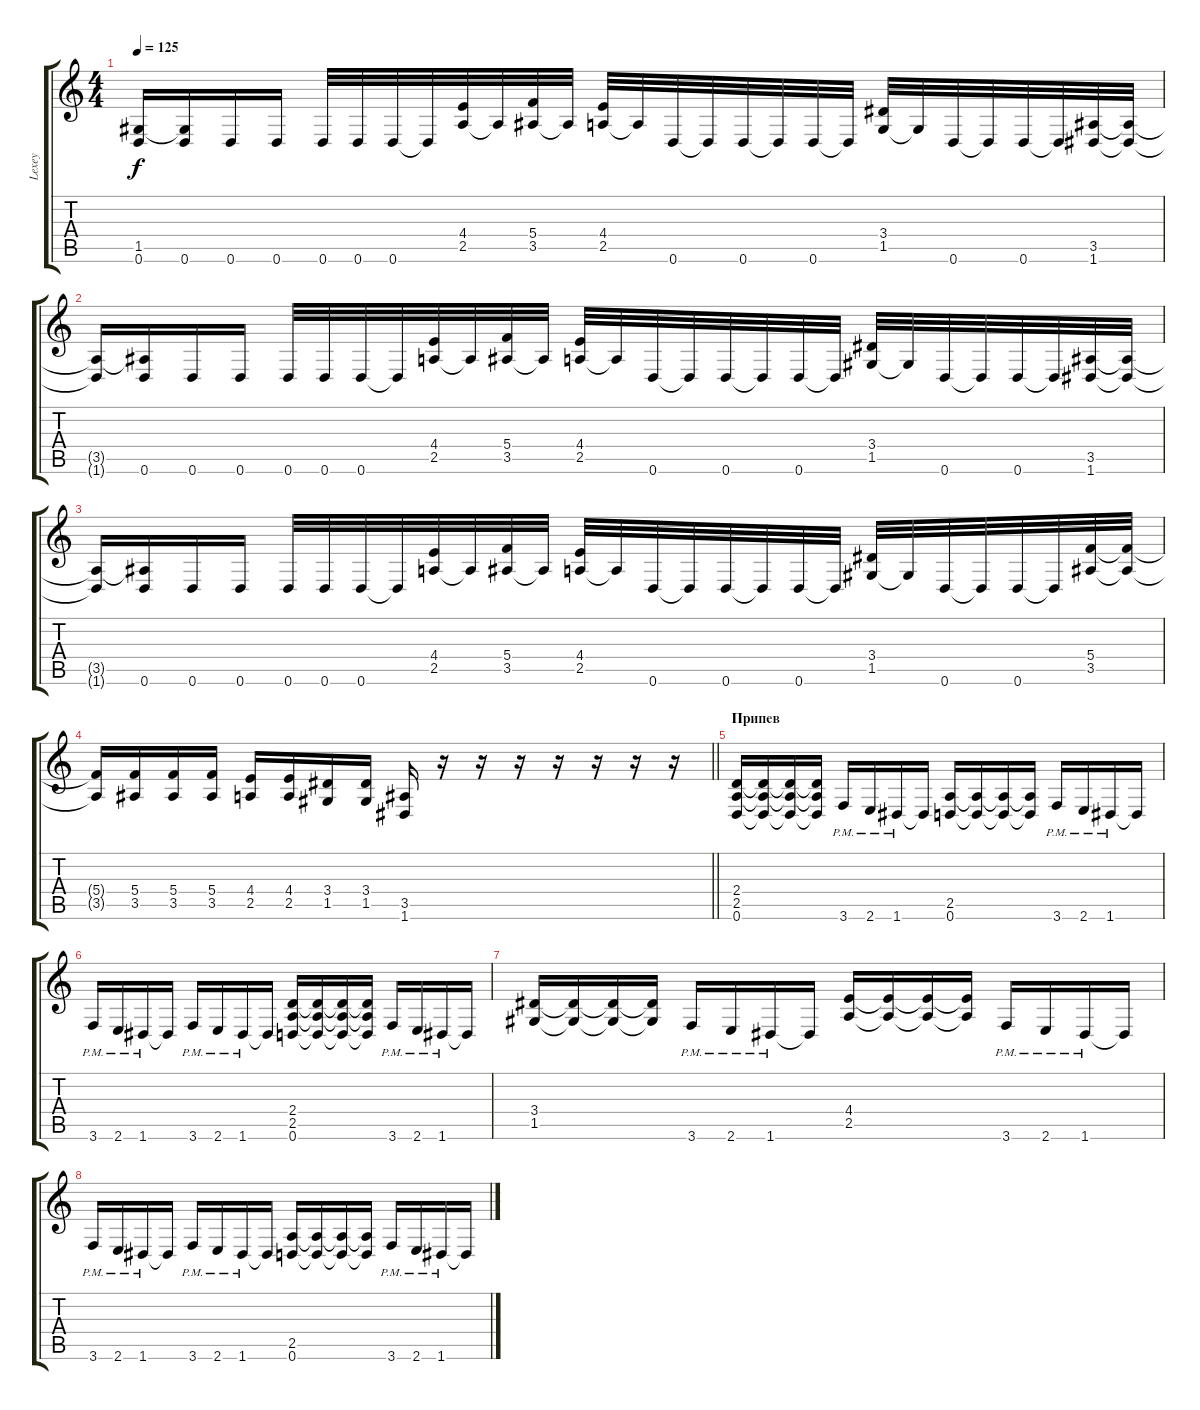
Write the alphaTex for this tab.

\track ("Lexey" "Lexey") {instrument distortionguitar}
\staff {score tabs}
\tuning (D4 A3 F3 C3 G2 D2) {hide}
\ts (4 4)
\tempo 125
\clef g2
\ks c
(1.5{t} 0.6).16{dy f} (1.5{t} 0.6).16 0.6.16 0.6.16 0.6.32 0.6.32 0.6.32 0.6{t}.32 (4.4 2.5).32 2.5{t}.32 (5.4 3.5).32 3.5{t}.32 (4.4 2.5).32 2.5{t}.32 0.6.32 0.6{t}.32 0.6.32 0.6{t}.32 0.6.32 0.6{t}.32 (3.4 1.5).32 1.5{t}.32 0.6.32 0.6{t}.32 0.6.32 0.6{t}.32 (3.5 1.6).32 (3.5{t} 1.6{t}).32 |
(3.5{t} 1.6{t}).16 (3.5{t} 0.6).16 0.6.16 0.6.16 0.6.32 0.6.32 0.6.32 0.6{t}.32 (4.4 2.5).32 2.5{t}.32 (5.4 3.5).32 3.5{t}.32 (4.4 2.5).32 2.5{t}.32 0.6.32 0.6{t}.32 0.6.32 0.6{t}.32 0.6.32 0.6{t}.32 (3.4 1.5).32 1.5{t}.32 0.6.32 0.6{t}.32 0.6.32 0.6{t}.32 (3.5 1.6).32 (3.5{t} 1.6{t}).32 |
(3.5{t} 1.6{t}).16 (3.5{t} 0.6).16 0.6.16 0.6.16 0.6.32 0.6.32 0.6.32 0.6{t}.32 (4.4 2.5).32 2.5{t}.32 (5.4 3.5).32 3.5{t}.32 (4.4 2.5).32 2.5{t}.32 0.6.32 0.6{t}.32 0.6.32 0.6{t}.32 0.6.32 0.6{t}.32 (3.4 1.5).32 1.5{t}.32 0.6.32 0.6{t}.32 0.6.32 0.6{t}.32 (5.4 3.5).32 (5.4{t} 3.5{t}).32 |
\barLineRight lightlight
(5.4{t} 3.5{t}).16 (5.4 3.5).16 (5.4 3.5).16 (5.4 3.5).16 (4.4 2.5).16 (4.4 2.5).16 (3.4 1.5).16 (3.4 1.5).16 (3.5 1.6).16 r.16 r.16 r.16 r.16 r.16 r.16 r.16 |
\section ("" "Припев ")
(2.4 2.5 0.6).16 (2.4{t} 2.5{t} 0.6{t}).16 (2.4{t} 2.5{t} 0.6{t}).16 (2.4{t} 2.5{t} 0.6{t}).16 3.6{pm}.16 2.6{pm}.16 1.6{pm}.16 1.6{t}.16 (2.5 0.6).16 (2.5{t} 0.6{t}).16 (2.5{t} 0.6{t}).16 (2.5{t} 0.6{t}).16 3.6{pm}.16 2.6{pm}.16 1.6{pm}.16 1.6{t}.16 |
3.6{pm}.16 2.6{pm}.16 1.6{pm}.16 1.6{t}.16 3.6{pm}.16 2.6{pm}.16 1.6{pm}.16 1.6{t}.16 (2.4 2.5 0.6).16 (2.4{t} 2.5{t} 0.6{t}).16 (2.4{t} 2.5{t} 0.6{t}).16 (2.4{t} 2.5{t} 0.6{t}).16 3.6{pm}.16 2.6{pm}.16 1.6{pm}.16 1.6{t}.16 |
(3.4 1.5).16 (3.4{t} 1.5{t}).16 (3.4{t} 1.5{t}).16 (3.4{t} 1.5{t}).16 3.6{pm}.16 2.6{pm}.16 1.6{pm}.16 1.6{t}.16 (4.4 2.5).16 (4.4{t} 2.5{t}).16 (4.4{t} 2.5{t}).16 (4.4{t} 2.5{t}).16 3.6{pm}.16 2.6{pm}.16 1.6{pm}.16 1.6{t}.16 |
3.6{pm}.16 2.6{pm}.16 1.6{pm}.16 1.6{t}.16 3.6{pm}.16 2.6{pm}.16 1.6{pm}.16 1.6{t}.16 (2.5 0.6).16 (2.5{t} 0.6{t}).16 (2.5{t} 0.6{t}).16 (2.5{t} 0.6{t}).16 3.6{pm}.16 2.6{pm}.16 1.6{pm}.16 1.6{t}.16
